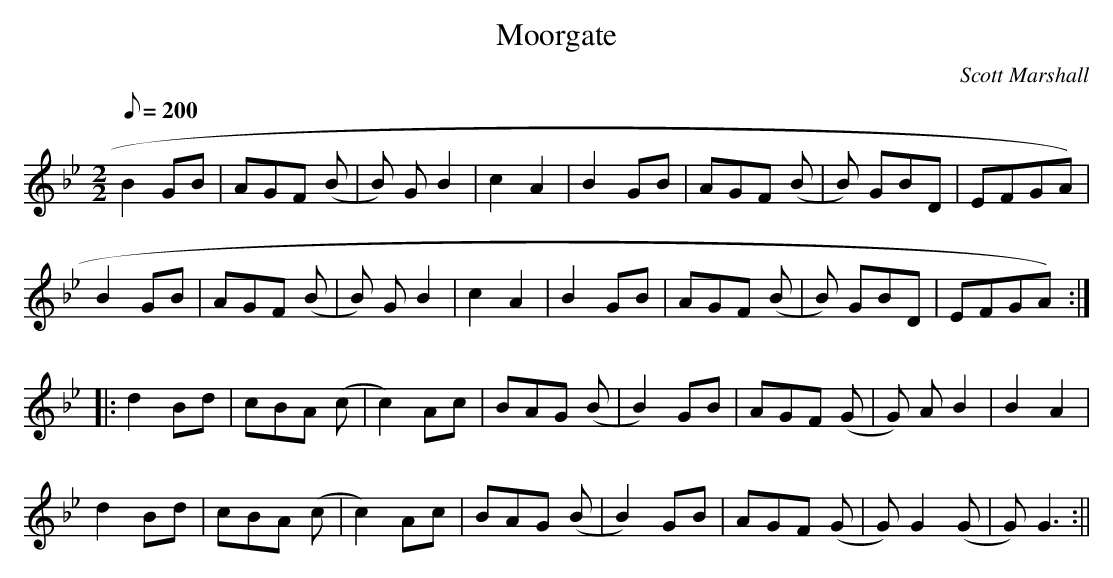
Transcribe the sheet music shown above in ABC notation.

X:1
T:Moorgate
C:Scott Marshall
L:1/8
M:2/2
Q:200
K:G minor
B2 GB|AGF (B|B) GB2|c2 A2|B2 GB|AGF (B|B) GBD|EFGA)|
B2 GB|AGF (B|B) GB2|c2 A2|B2 GB|AGF (B|B) GBD|EFGA):|
|:d2 Bd|cBA (c|c2) Ac|BAG (B|B2) GB|AGF (G|G) A B2|B2 A2|
d2 Bd|cBA (c|c2) Ac|BAG (B|B2) GB|AGF (G|G) G2 (G|G) G3:||
